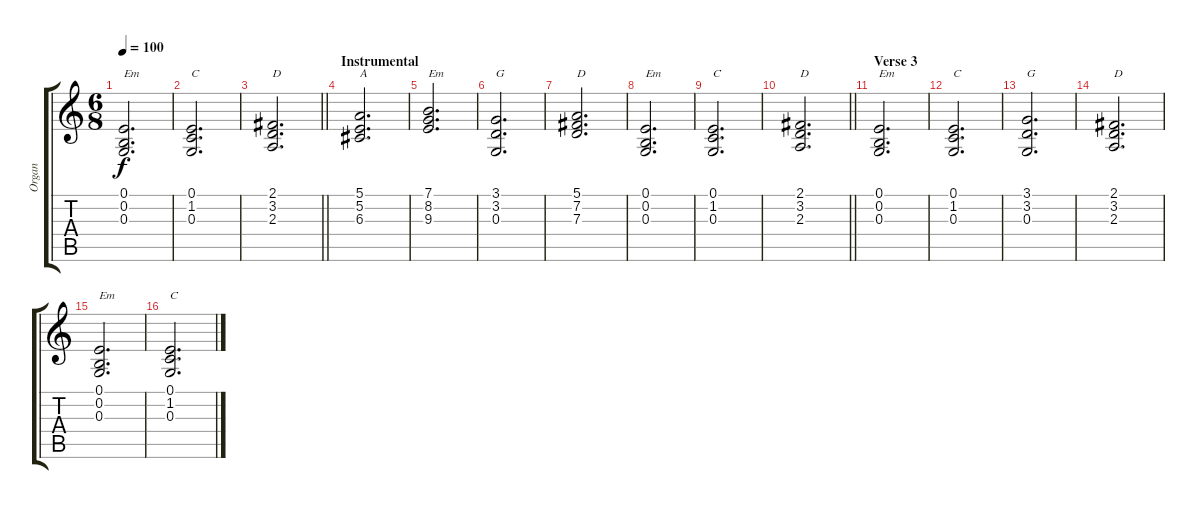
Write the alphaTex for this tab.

\track ("Organ" "Organ") {instrument percussiveorgan}
\staff {score tabs}
\tuning (E4 B3 G3 D3 A2 E2) {hide}
\ts (6 8)
\tempo 100
\clef g2
\ks c
(0.1 0.2 0.3).2{d txt "Em" dy f} |
(0.1 1.2 0.3).2{d txt "C"} |
\barLineRight lightlight
(2.1 3.2 2.3).2{d txt "D"} |
\section ("" "Instrumental")
(5.1 5.2 6.3).2{d txt "A"} |
(7.1 8.2 9.3).2{d txt "Em"} |
(3.1 3.2 0.3).2{d txt "G"} |
(5.1 7.2 7.3).2{d txt "D"} |
(0.1 0.2 0.3).2{d txt "Em"} |
(0.1 1.2 0.3).2{d txt "C"} |
\barLineRight lightlight
(2.1 3.2 2.3).2{d txt "D"} |
\section ("" "Verse 3")
(0.1 0.2 0.3).2{d txt "Em"} |
(0.1 1.2 0.3).2{d txt "C"} |
(3.1 3.2 0.3).2{d txt "G"} |
(2.1 3.2 2.3).2{d txt "D"} |
(0.1 0.2 0.3).2{d txt "Em"} |
(0.1 1.2 0.3).2{d txt "C"}
